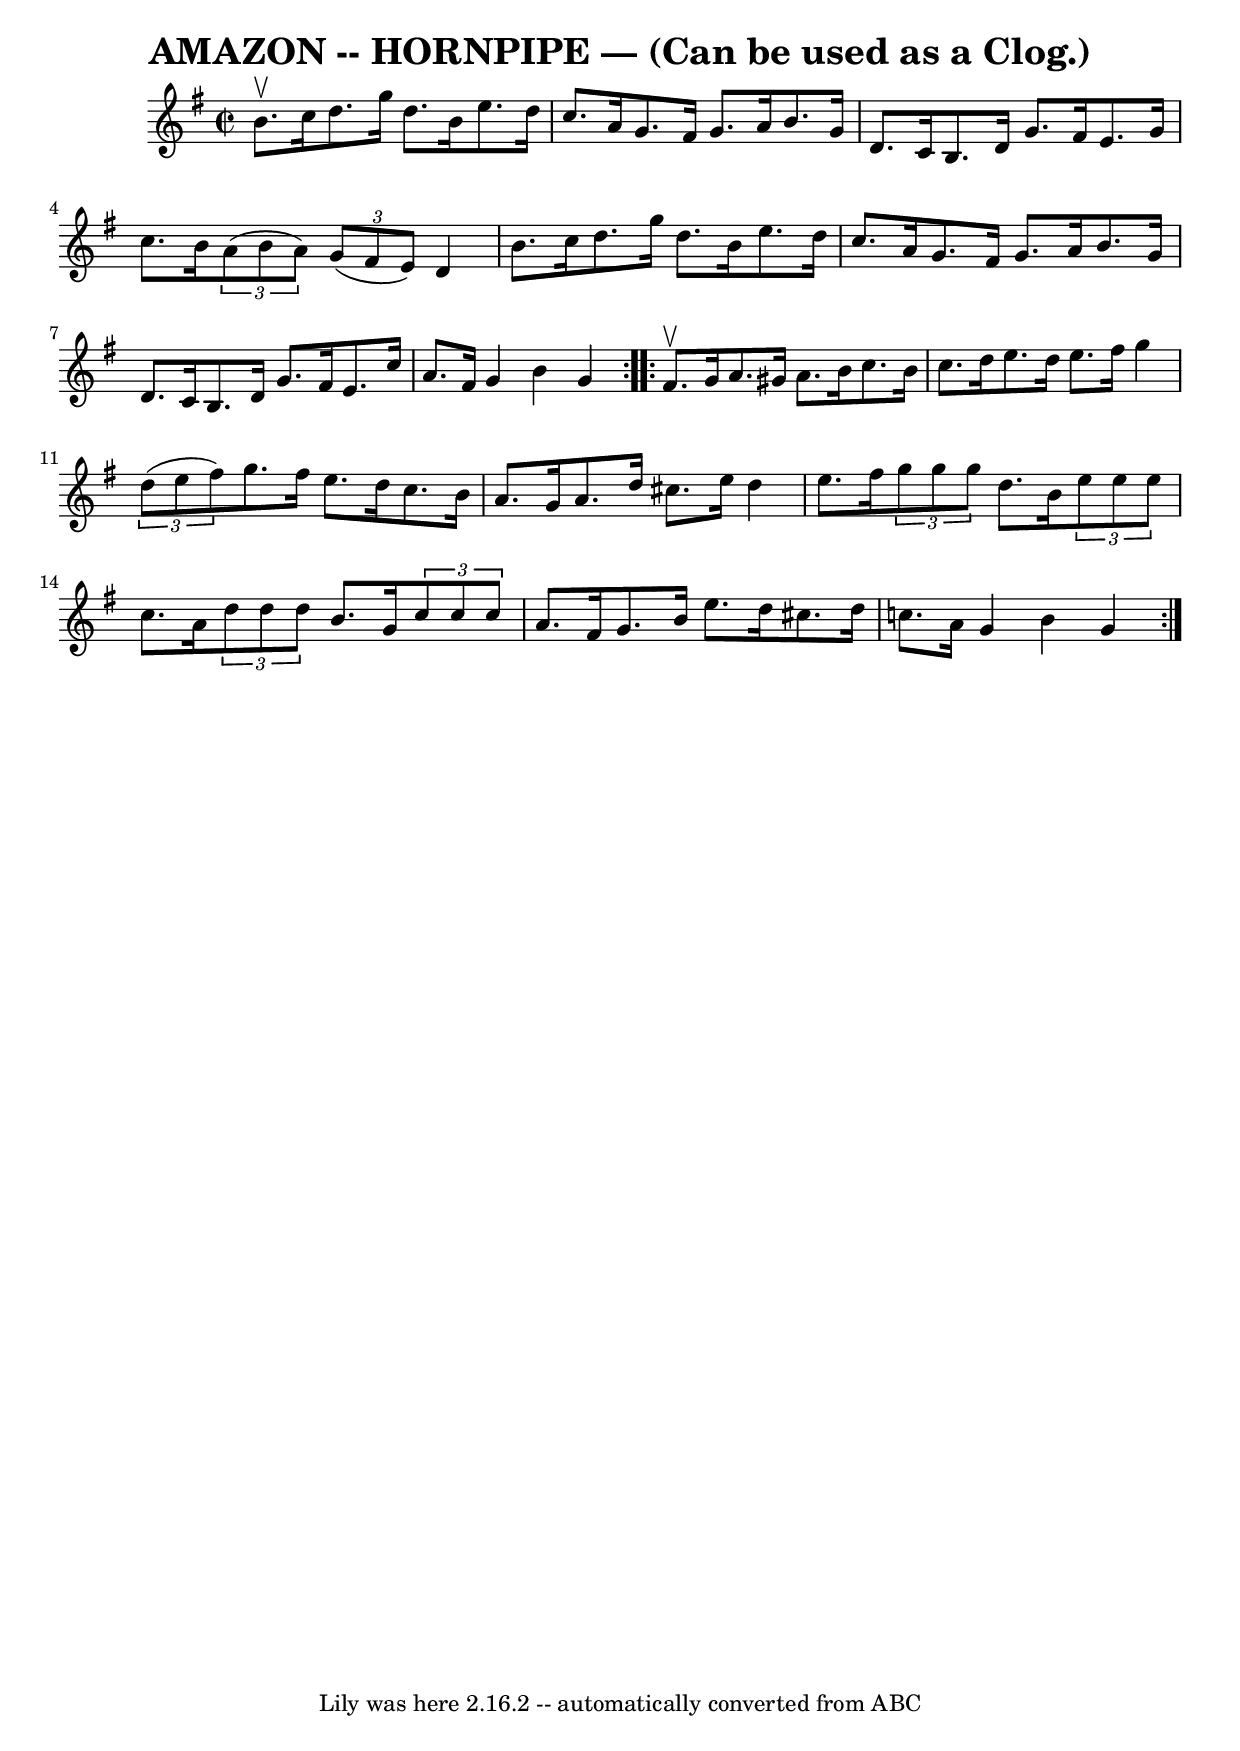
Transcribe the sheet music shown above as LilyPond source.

\version "2.7.40"
\include "Mammoth.ily"
\header {
	%% book = "Ryan's Mammoth Collection of Fiddle Tunes"
	crossRefNumber = "1"
	footnotes = ""
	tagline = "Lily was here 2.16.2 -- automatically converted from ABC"
	title = "AMAZON -- HORNPIPE — (Can be used as a Clog.)"
}
voicedefault =  {
\set Score.defaultBarType = "empty"

\repeat volta 2 {
\override Staff.TimeSignature #'style = #'C
 \time 2/2 \key g \major b'8.^\upbow c''16        |
 d''8.    
g''16 d''8. b'16 e''8. d''16 c''8. a'16    |
 g'8.    
fis'16 g'8. a'16 b'8. g'16 d'8. c'16    |
 b8.    
d'16 g'8. fis'16 e'8. g'16 c''8. b'16    |
   
\times 2/3 { a'8 (b'8 a'8) }   \times 2/3 { g'8 (fis'8 e'8  
-) } d'4 b'8. c''16    |
     |
 d''8. g''16 d''8.  
 b'16 e''8. d''16 c''8. a'16    |
 g'8. fis'16 g'8.  
 a'16 b'8. g'16 d'8. c'16    |
 b8. d'16 g'8.    
fis'16 e'8. c''16 a'8. fis'16    |
 g'4 b'4 g'4    }  
   \repeat volta 2 { fis'8.^\upbow g'16        |
 a'8. gis'16   
 a'8. b'16 c''8. b'16 c''8. d''16    |
 e''8. d''16   
 e''8. fis''16 g''4    \times 2/3 { d''8 (e''8 fis''8) }   
|
 g''8. fis''16 e''8. d''16 c''8. b'16 a'8. g'16  
  |
 a'8. d''16 cis''8. e''16 d''4 e''8. fis''16    
|
     |
   \times 2/3 { g''8 g''8 g''8  } d''8. b'16  
  \times 2/3 { e''8 e''8 e''8  } c''8. a'16    |
   
\times 2/3 { d''8 d''8 d''8  } b'8. g'16    \times 2/3 { c''8    
c''8 c''8  } a'8. fis'16    |
 g'8. b'16 e''8. d''16   
 cis''8. d''16 c''!8. a'16    |
 g'4 b'4 g'4    }   
}

\score{
    <<

	\context Staff="default"
	{
	    \voicedefault 
	}

    >>
	\layout {
	}
	\midi {}
}
